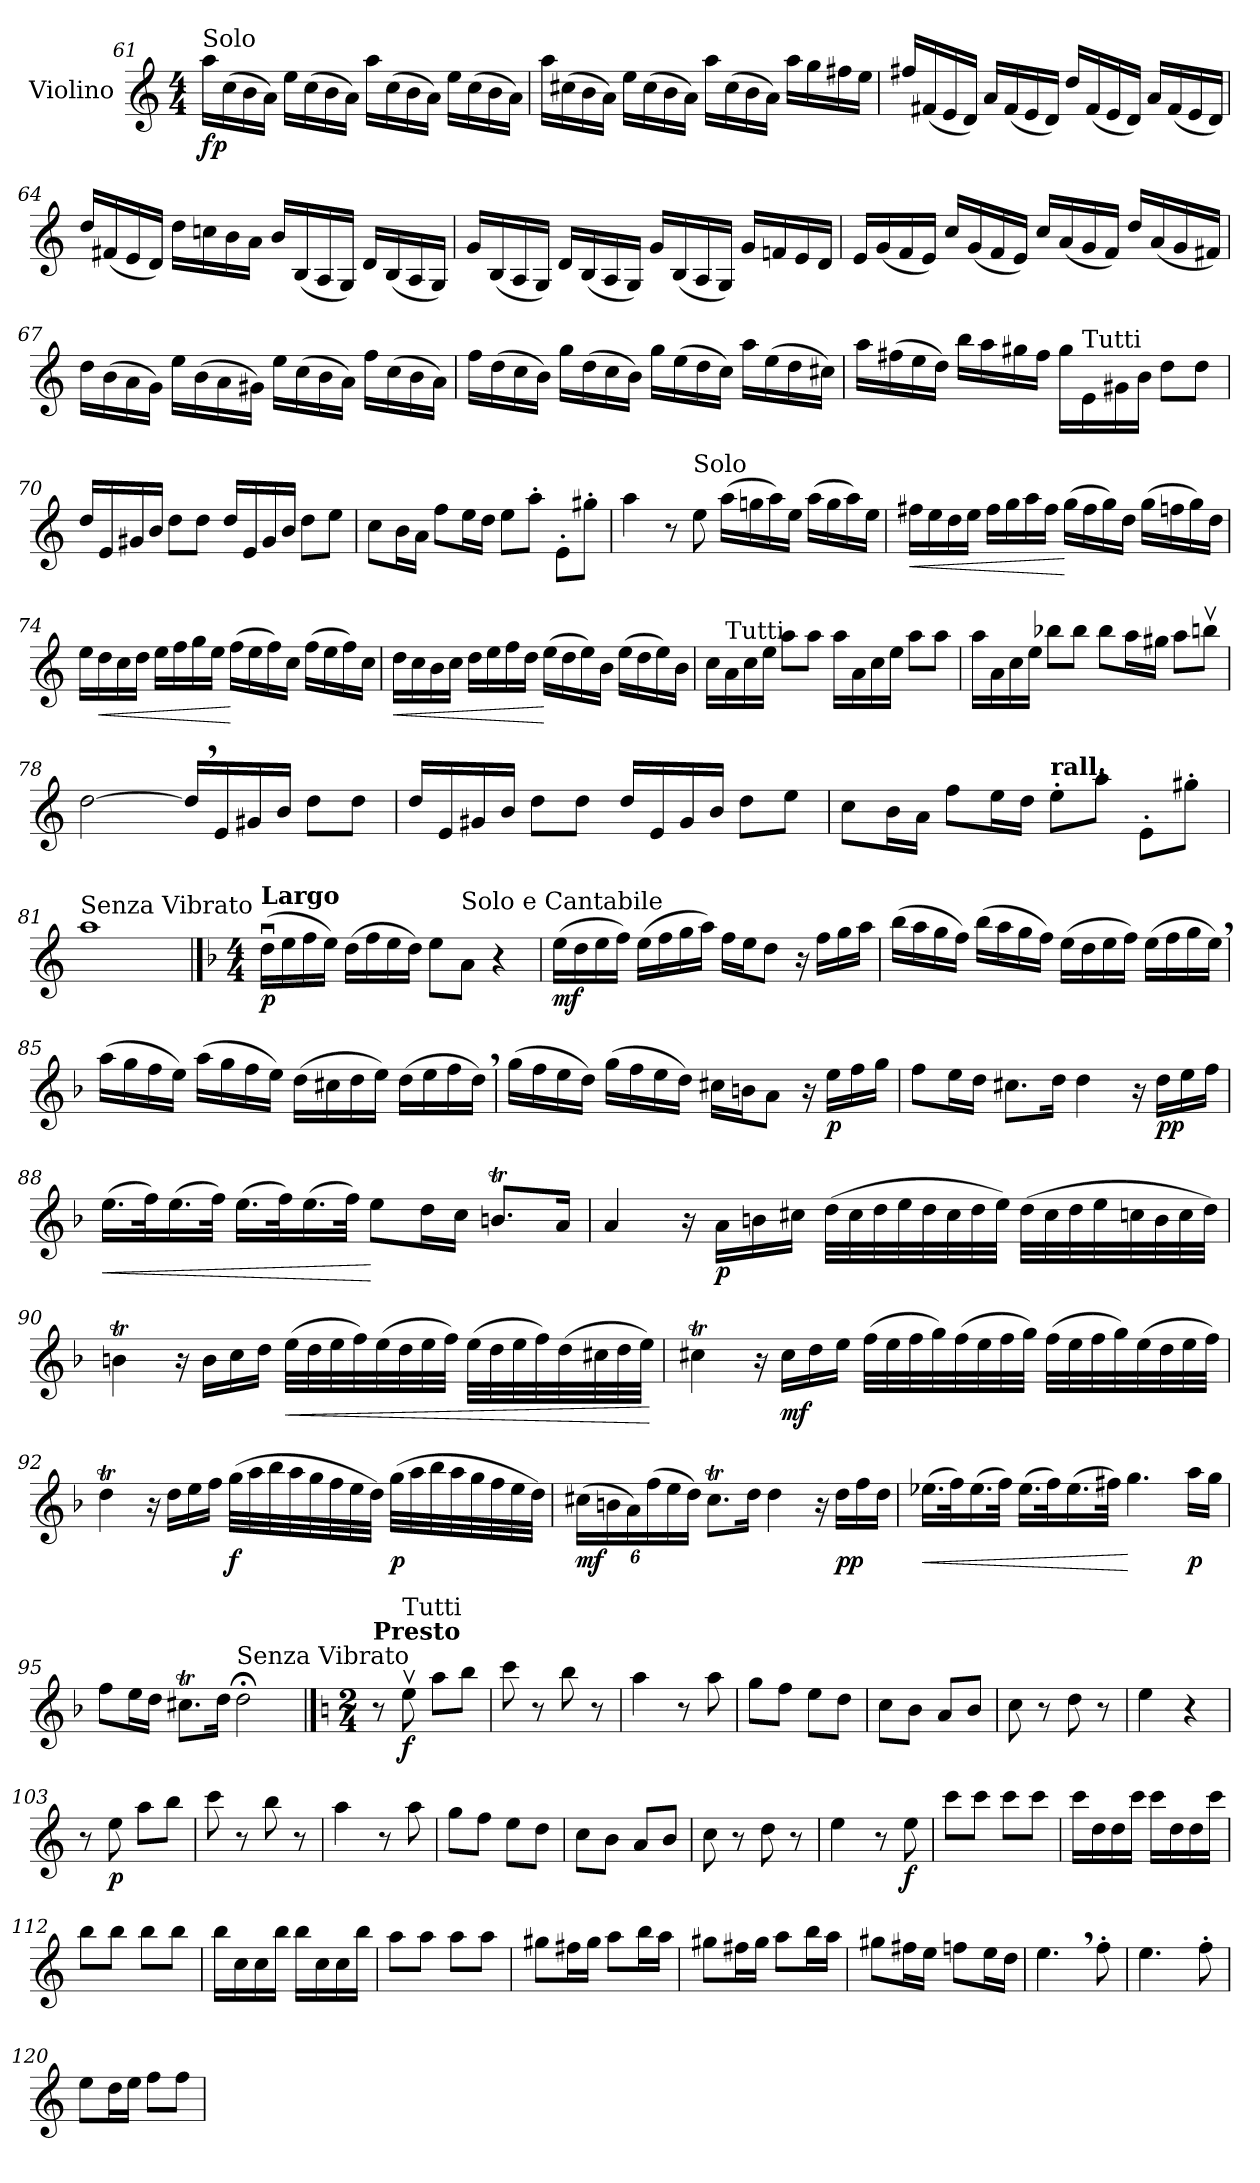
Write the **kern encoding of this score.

**kern	**dynam
*part1	*part1
*staff1	*staff1
*I"Violino	*
*I'Vln.	*
!!LO:LB:g=z
*clefG2	*
*k[]	*
*M4/4	*
=61	=61
!LO:TX:a:t=Solo	!
!	!LO:DY:b
16aa\LL	fp
(16cc\	.
16b\	.
16a\JJ)	.
16ee\LL	.
(16cc\	.
16b\	.
16a\JJ)	.
16aa\LL	.
(16cc\	.
16b\	.
16a\JJ)	.
16ee\LL	.
(16cc\	.
16b\	.
16a\JJ)	.
=62	=62
16aa\LL	.
(16cc#X\	.
16b\	.
16a\JJ)	.
16ee\LL	.
(16cc#\	.
16b\	.
16a\JJ)	.
16aa\LL	.
(16cc#\	.
16b\	.
16a\JJ)	.
16aa\LL	.
16gg\	.
16ff#X\	.
16ee\JJ	.
!!LO:LB:g=z
=63	=63
16ff#X/LL	.
(16f#X/	.
16e/	.
16d/JJ)	.
16a/LL	.
(16f#/	.
16e/	.
16d/JJ)	.
16dd/LL	.
(16f#/	.
16e/	.
16d/JJ)	.
16a/LL	.
(16f#/	.
16e/	.
16d/JJ)	.
=64	=64
16dd/LL	.
(16f#X/	.
16e/	.
16d/JJ)	.
16dd\LL	.
16ccn\	.
16b\	.
16a\JJ	.
16b/LL	.
(16B/	.
16A/	.
16G/JJ)	.
16d/LL	.
(16B/	.
16A/	.
16G/JJ)	.
!!LO:LB:g=z
=65	=65
16g/LL	.
(16B/	.
16A/	.
16G/JJ)	.
16d/LL	.
(16B/	.
16A/	.
16G/JJ)	.
16g/LL	.
(16B/	.
16A/	.
16G/JJ)	.
16g/LL	.
16fn/	.
16e/	.
16d/JJ	.
=66	=66
16e/LL	.
(16g/	.
16f/	.
16e/JJ)	.
16cc/LL	.
(16g/	.
16f/	.
16e/JJ)	.
16cc/LL	.
(16a/	.
16g/	.
16f/JJ)	.
16dd/LL	.
(16a/	.
16g/	.
16f#X/JJ)	.
!!LO:LB:g=z
=67	=67
16dd\LL	.
(16b\	.
16a\	.
16g\JJ)	.
16ee\LL	.
(16b\	.
16a\	.
16g#X\JJ)	.
16ee\LL	.
(16cc\	.
16b\	.
16a\JJ)	.
16ff\LL	.
(16cc\	.
16b\	.
16a\JJ)	.
=68	=68
16ff\LL	.
(16dd\	.
16cc\	.
16b\JJ)	.
16gg\LL	.
(16dd\	.
16cc\	.
16b\JJ)	.
16gg\LL	.
(16ee\	.
16dd\	.
16cc\JJ)	.
16aa\LL	.
(16ee\	.
16dd\	.
16cc#X\JJ)	.
!!LO:LB:g=z
=69	=69
16aa\LL	.
(16ff#X\	.
16ee\	.
16dd\JJ)	.
16bb\LL	.
16aa\	.
16gg#X\	.
16ff#\JJ	.
16gg#\LL	.
!LO:TX:a:t=Tutti	!
16e\	.
16g#X\	.
16b\JJ	.
8dd\L	.
8dd\J	.
=70	=70
16dd/LL	.
16e/	.
16g#X/	.
16b/JJ	.
8dd\L	.
8dd\J	.
16dd/LL	.
16e/	.
16g#/	.
16b/JJ	.
8dd\L	.
8ee\J	.
=71	=71
8cc\L	.
16b\L	.
16a\JJ	.
8ff\L	.
16ee\L	.
16dd\JJ	.
8ee\L	.
8aa'\J	.
8e'\L	.
8gg#X'\J	.
!!LO:LB:g=z
=72	=72
4aa\	.
8r	.
!LO:TX:a:t=Solo	!
8ee\	.
(16aa\LL	.
16ggn\	.
16aa\)	.
16ee\JJ	.
(16aa\LL	.
16gg\	.
16aa\)	.
16ee\JJ	.
=73	=73
!	!LO:HP:b
16ff#X\LL	<
16ee\	.
16dd\	.
16ee\JJ	.
16ff#\LL	.
16gg\	.
16aa\	.
16ff#\JJ	.
(16gg\LL	[
16ff#\	.
16gg\)	.
16dd\JJ	.
(16gg\LL	.
16ffn\	.
16gg\)	.
16dd\JJ	.
!!LO:LB:g=z
=74	=74
16ee\LL	.
!	!LO:HP:b
16dd\	<
16cc\	.
16dd\JJ	.
16ee\LL	.
16ff\	.
16gg\	.
16ee\JJ	.
(16ff\LL	[
16ee\	.
16ff\)	.
16cc\JJ	.
(16ff\LL	.
16ee\	.
16ff\)	.
16cc\JJ	.
=75	=75
!	!LO:HP:b
16dd\LL	<
16cc\	.
16b\	.
16cc\JJ	.
16dd\LL	.
16ee\	.
16ff\	.
16dd\JJ	.
(16ee\LL	[
16dd\	.
16ee\)	.
16b\JJ	.
(16ee\LL	.
16dd\	.
16ee\)	.
16b\JJ	.
!!LO:LB:g=z
=76	=76
16cc\LL	.
!LO:TX:a:t=Tutti	!
16a\	.
16cc\	.
16ee\JJ	.
8aa\L	.
8aa\J	.
16aa\LL	.
16a\	.
16cc\	.
16ee\JJ	.
8aa\L	.
8aa\J	.
=77	=77
16aa\LL	.
16a\	.
16cc\	.
16ee\JJ	.
8bb-X\L	.
8bb-\J	.
8bb-\L	.
16aa\L	.
16gg#X\JJ	.
8aa\L	.
8bbnv\J	.
=78	=78
[2dd\	.
16dd,/LL]	.
16e/	.
16g#X/	.
16b/JJ	.
8dd\L	.
8dd\J	.
!!LO:LB:g=z
=79	=79
16dd/LL	.
16e/	.
16g#X/	.
16b/JJ	.
8dd\L	.
8dd\J	.
16dd/LL	.
16e/	.
16g#/	.
16b/JJ	.
8dd\L	.
8ee\J	.
=80	=80
8cc\L	.
16b\L	.
16a\JJ	.
8ff\L	.
16ee\L	.
16dd\JJ	.
!LO:TX:a:B:t=rall.	!
8ee'\L	.
8aa'\J	.
8e'\L	.
8gg#X'\J	.
=81	=81
!LO:TX:a:t=Senza Vibrato	!
1aa	.
!!LO:PB:g=z
==82	==82
*k[b-]	*
*M4/4	*
*MM30	*
!LO:TX:a:B:t=Largo	!
!	!LO:DY:b
(16ddu\LL	p
16ee\	.
16ff\	.
16ee\JJ)	.
(16dd\LL	.
16ff\	.
16ee\	.
16dd\JJ)	.
8ee\L	.
!LO:TX:a:t=Solo e Cantabile	!
8a\J	.
4r	.
=83	=83
!	!LO:DY:b
(16ee\LL	mf
16dd\	.
16ee\	.
16ff\JJ)	.
(16ee\LL	.
16ff\	.
16gg\	.
16aa\JJ)	.
16ff\LL	.
16ee\J	.
8dd\J	.
16r	.
16ff\LL	.
16gg\	.
16aa\JJ	.
=84	=84
(16bb-\LL	.
16aa\	.
16gg\	.
16ff\JJ)	.
(16bb-\LL	.
16aa\	.
16gg\	.
16ff\JJ)	.
(16ee\LL	.
16dd\	.
16ee\	.
16ff\JJ)	.
(16ee\LL	.
16ff\	.
16gg\	.
16ee,\JJ)	.
!!LO:LB:g=z
=85	=85
(16aa\LL	.
16gg\	.
16ff\	.
16ee\JJ)	.
(16aa\LL	.
16gg\	.
16ff\	.
16ee\JJ)	.
(16dd\LL	.
16cc#X\	.
16dd\	.
16ee\JJ)	.
(16dd\LL	.
16ee\	.
16ff\	.
16dd,\JJ)	.
=86	=86
(16gg\LL	.
16ff\	.
16ee\	.
16dd\JJ)	.
(16gg\LL	.
16ff\	.
16ee\	.
16dd\JJ)	.
16cc#X\LL	.
16bn\J	.
8a\J	.
16r	.
!	!LO:DY:b
16ee\LL	p
16ff\	.
16gg\JJ	.
=87	=87
8ff\L	.
16ee\L	.
16dd\JJ	.
8.cc#X\L	.
16dd\Jk	.
4dd\	.
16r	.
!	!LO:DY:b
16dd\LL	pp
16ee\	.
16ff\JJ	.
!!LO:LB:g=z
=88	=88
!	!LO:HP:b
(16.ee\LL	<
32ff\K)	.
(16.ee\	.
32ff\JJk)	.
(16.ee\LL	.
32ff\K)	.
(16.ee\	.
32ff\JJk)	.
8ee\L	[
16dd\L	.
16cc\JJ	.
8.bnt/L	.
16a/Jk	.
=89	=89
4a/	.
16r	.
!	!LO:DY:b
16a\LL	p
16bn\	.
16cc#X\JJ	.
(32dd\LLL	.
32cc#\	.
32dd\	.
32ee\	.
32dd\	.
32cc#\	.
32dd\	.
32ee\JJJ)	.
(32dd\LLL	.
32cc#\	.
32dd\	.
32ee\	.
32ccn\	.
32b\	.
32cc\	.
32dd\JJJ)	.
!!LO:LB:g=z
=90	=90
4bnt\	.
16r	.
16b\LL	.
16cc\	.
16dd\JJ	.
!	!LO:HP:b
(32ee\LLL	<
32dd\	.
32ee\	.
32ff\)	.
(32ee\	.
32dd\	.
32ee\	.
32ff\JJJ)	.
(32ee\LLL	.
32dd\	.
32ee\	.
32ff\)	.
(32dd\	.
32cc#X\	.
32dd\	.
32ee\JJJ)	.
.	[
=91	=91
4cc#Xt\	.
16r	.
!	!LO:DY:b
16cc#\LL	mf
16dd\	.
16ee\JJ	.
(32ff\LLL	.
32ee\	.
32ff\	.
32gg\)	.
(32ff\	.
32ee\	.
32ff\	.
32gg\JJJ)	.
(32ff\LLL	.
32ee\	.
32ff\	.
32gg\)	.
(32ee\	.
32dd\	.
32ee\	.
32ff\JJJ)	.
!!LO:LB:g=z
=92	=92
4ddT\	.
16r	.
16dd\LL	.
16ee\	.
16ff\JJ	.
!	!LO:DY:b
(32gg\LLL	f
32aa\	.
32bb-\	.
32aa\	.
32gg\	.
32ff\	.
32ee\	.
32dd\JJJ)	.
!	!LO:DY:b
(32gg\LLL	p
32aa\	.
32bb-\	.
32aa\	.
32gg\	.
32ff\	.
32ee\	.
32dd\JJJ)	.
=93	=93
*Xbrackettup	*
!	!LO:DY:b
(24cc#X\LL	mf
24bn\	.
24a\)	.
(24ff\	.
24ee\	.
24dd\JJ)	.
8.cc#t\L	.
16dd\Jk	.
4dd\	.
16r	.
!	!LO:DY:b
16dd\LL	pp
16ff\	.
16dd\JJ	.
!!LO:LB:g=z
=94	=94
!	!LO:HP:b
(16.ee-X\LL	<
32ff\K)	.
(16.ee-\	.
32ff\JJk)	.
(16.ee-\LL	.
32ff\K)	.
(16.ee-\	.
32ff#X\JJk)	.
4.gg\	[
!	!LO:DY:b
16aa\LL	p
16gg\JJ	.
=95	=95
8ff\L	.
16ee\L	.
16dd\JJ	.
8.cc#Xt\L	.
16dd\Jk	.
!LO:TX:a:t=Senza Vibrato	!
2dd;<\	.
!!LO:LB:g=z
==96	==96
*k[]	*
*M2/4	*
*MM100	*
!LO:TX:a:B:t=Presto	!
8r	.
!LO:TX:a:t=Tutti	!
!	!LO:DY:b
8eev\	f
8aa\L	.
8bb\J	.
=97	=97
8ccc\	.
8r	.
8bb\	.
8r	.
=98	=98
4aa\	.
8r	.
8aa\	.
=99	=99
8gg\L	.
8ff\J	.
8ee\L	.
8dd\J	.
=100	=100
8cc\L	.
8b\J	.
8a/L	.
8b/J	.
=101	=101
8cc\	.
8r	.
8dd\	.
8r	.
=102	=102
4ee\	.
4r	.
=103	=103
8r	.
!	!LO:DY:b
8ee\	p
8aa\L	.
8bb\J	.
=104	=104
8ccc\	.
8r	.
8bb\	.
8r	.
!!LO:LB:g=z
=105	=105
4aa\	.
8r	.
8aa\	.
=106	=106
8gg\L	.
8ff\J	.
8ee\L	.
8dd\J	.
=107	=107
8cc\L	.
8b\J	.
8a/L	.
8b/J	.
=108	=108
8cc\	.
8r	.
8dd\	.
8r	.
=109	=109
4ee\	.
8r	.
!	!LO:DY:b
8ee\	f
=110	=110
8ccc\L	.
8ccc\J	.
8ccc\L	.
8ccc\J	.
=111	=111
16ccc\LL	.
16dd\	.
16dd\	.
16ccc\JJ	.
16ccc\LL	.
16dd\	.
16dd\	.
16ccc\JJ	.
=112	=112
8bb\L	.
8bb\J	.
8bb\L	.
8bb\J	.
!!LO:LB:g=z
=113	=113
16bb\LL	.
16cc\	.
16cc\	.
16bb\JJ	.
16bb\LL	.
16cc\	.
16cc\	.
16bb\JJ	.
=114	=114
8aa\L	.
8aa\J	.
8aa\L	.
8aa\J	.
=115	=115
8gg#X\L	.
16ff#X\L	.
16gg#\JJ	.
8aa\L	.
16bb\L	.
16aa\JJ	.
=116	=116
8gg#X\L	.
16ff#X\L	.
16gg#\JJ	.
8aa\L	.
16bb\L	.
16aa\JJ	.
=117	=117
8gg#X\L	.
16ff#X\L	.
16ee\JJ	.
8ffn\L	.
16ee\L	.
16dd\JJ	.
=118	=118
4.ee,\	.
8ff'\	.
!!LO:LB:g=z
=119	=119
4.ee\	.
8ff'\	.
=120	=120
8ee\L	.
16dd\L	.
16ee\JJ	.
8ff\L	.
8ff\J	.
=	=
*-	*-
